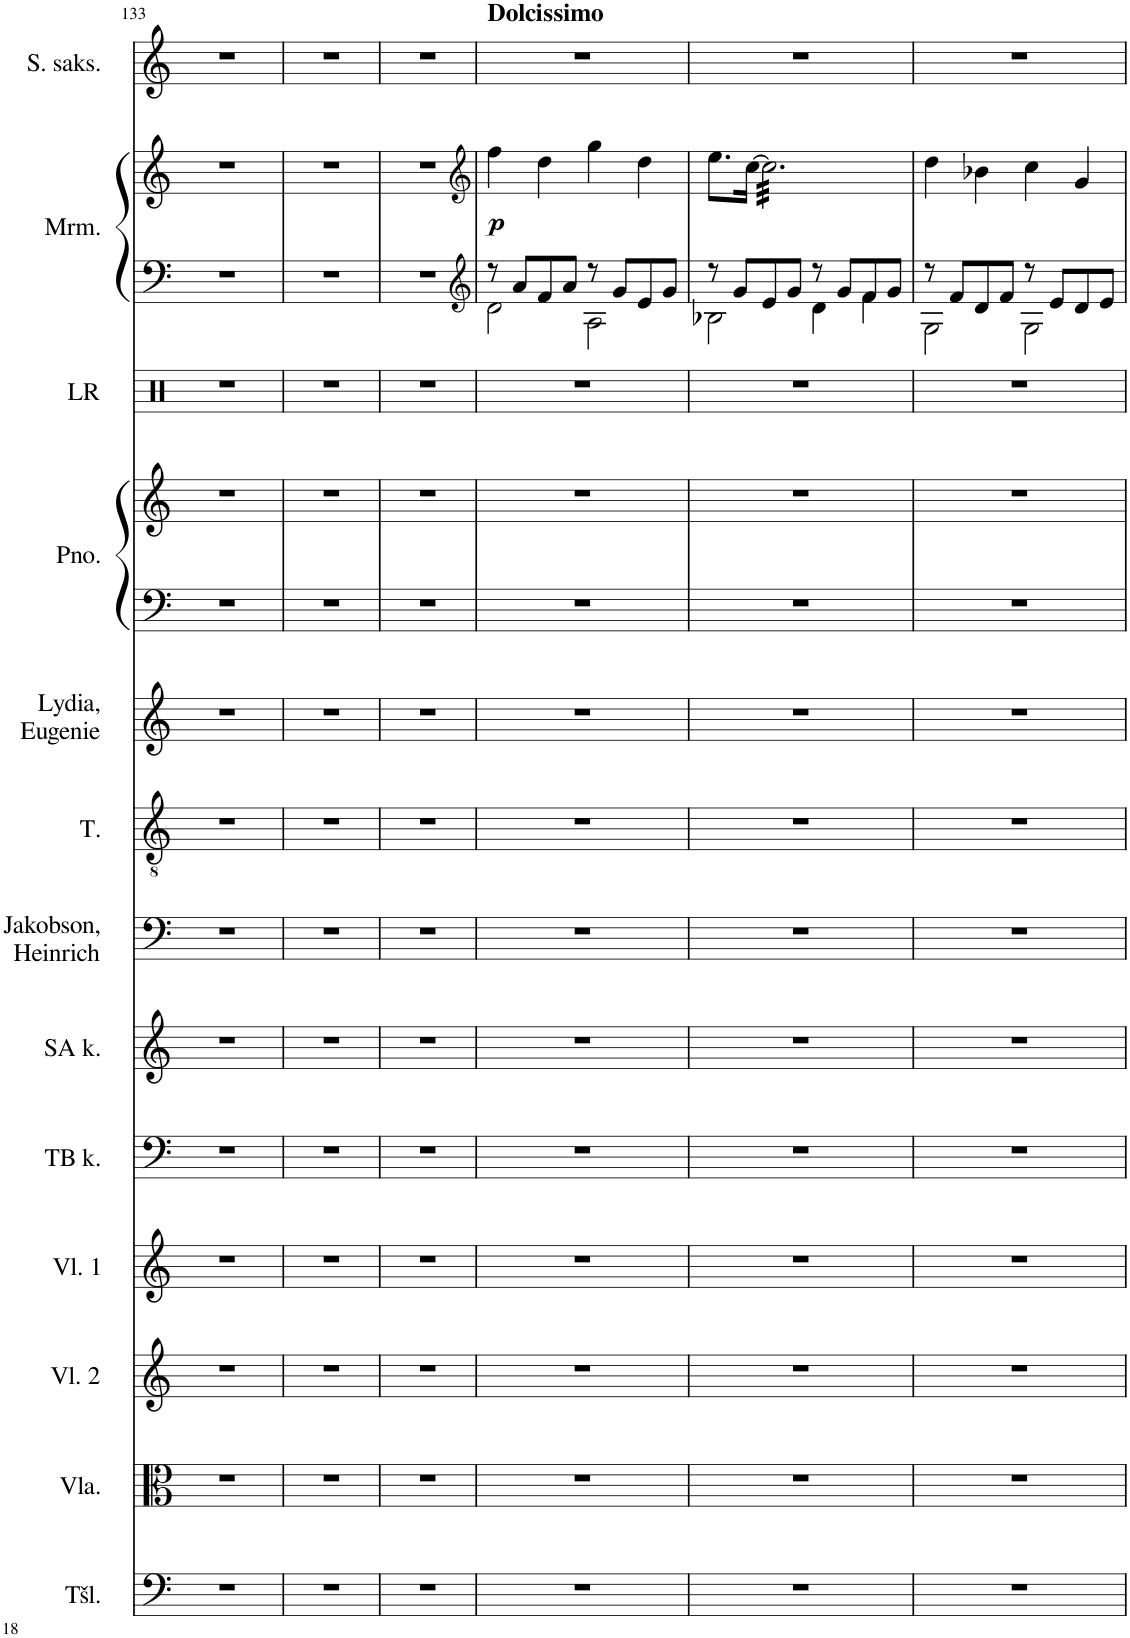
**kern	**kern	**kern	**kern	**kern	**kern	**kern	**kern	**kern	**kern	**kern	**kern	**kern	**kern	**dynam	**kern
*part13	*part12	*part11	*part10	*part9	*part8	*part7	*part6	*part5	*part4	*part4	*part3	*part2	*part2	*part2	*part1
*staff15	*staff14	*staff13	*staff12	*staff11	*staff10	*staff9	*staff8	*staff7	*staff6	*staff5	*staff4	*staff3	*staff2	*staff2/3	*staff1
*I"Tšello	*I"Vioola	*I"Viiul 2	*I"Viiul 1	*I"Koori tenor ja bass	*I"Koori sopran ja alt	*I"Jakobson, Heinrich	*I"Jannsen, Harry	*I"Lydia, Eugenie	*I"Klaver	*	*I"Löökriistad	*I"Marimba	*	*	*I"Sopransaksofon
*I'Tšl.	*I'Vla.	*I'Vl. 2	*I'Vl. 1	*	*	*I'Jakobson, Heinrich	*I'J., H.	*I'Lydia, Eugenie	*	*	*I'LR	*I'Mrm.	*	*	*I'S. saks.
!!LO:PB:g=z
*clefF4	*clefC3	*clefG2	*clefG2	*clefF4	*clefG2	*clefF4	*clefGv2	*clefG2	*clefF4	*clefG2	*clefX	*clefF4	*clefG2	*	*clefG2
*	*	*	*	*	*	*	*	*	*	*	*	*	*	*	*Trd1c2
*k[]	*k[]	*k[]	*k[]	*k[]	*k[]	*k[]	*k[]	*k[]	*k[]	*k[]	*k[]	*k[]	*k[]	*	*k[]
*M4/4	*M4/4	*M4/4	*M4/4	*M4/4	*M4/4	*M4/4	*M4/4	*M4/4	*M4/4	*M4/4	*M4/4	*M4/4	*M4/4	*	*M4/4
=133	=133	=133	=133	=133	=133	=133	=133	=133	=133	=133	=133	=133	=133	=133	=133
1r	1r	1r	1r	1r	1r	1r	1r	1r	1r	1r	1r	1r	1r	.	1r
=134	=134	=134	=134	=134	=134	=134	=134	=134	=134	=134	=134	=134	=134	=134	=134
1r	1r	1r	1r	1r	1r	1r	1r	1r	1r	1r	1r	1r	1r	.	1r
=135	=135	=135	=135	=135	=135	=135	=135	=135	=135	=135	=135	=135	=135	=135	=135
1r	1r	1r	1r	1r	1r	1r	1r	1r	1r	1r	1r	1r	1r	.	1r
=136	=136	=136	=136	=136	=136	=136	=136	=136	=136	=136	=136	=136	=136	=136	=136
*	*	*	*	*	*	*	*	*	*	*	*	*clefG2	*clefG2	*	*
*	*	*	*	*	*	*	*	*	*	*	*	*^	*	*	*
!	!	!	!	!	!	!	!	!	!	!	!	!	!	!	!	!LO:TX:a:B:t=Dolcissimo
!	!	!	!	!	!	!	!	!	!	!	!	!	!	!	!LO:DY:b	!
1r	1r	1r	1r	1r	1r	1r	1r	1r	1r	1r	1r	8r	2d\	4ff\	p	1r
.	.	.	.	.	.	.	.	.	.	.	.	8a/L	.	.	.	.
.	.	.	.	.	.	.	.	.	.	.	.	8f/	.	4dd\	.	.
.	.	.	.	.	.	.	.	.	.	.	.	8a/J	.	.	.	.
.	.	.	.	.	.	.	.	.	.	.	.	8r	2A\	4gg\	.	.
.	.	.	.	.	.	.	.	.	.	.	.	8g/L	.	.	.	.
.	.	.	.	.	.	.	.	.	.	.	.	8e/	.	4dd\	.	.
.	.	.	.	.	.	.	.	.	.	.	.	8g/J	.	.	.	.
=137	=137	=137	=137	=137	=137	=137	=137	=137	=137	=137	=137	=137	=137	=137	=137	=137
1r	1r	1r	1r	1r	1r	1r	1r	1r	1r	1r	1r	8r	2B-X\	8.ee\L	.	1r
.	.	.	.	.	.	.	.	.	.	.	.	8g/L	.	.	.	.
.	.	.	.	.	.	.	.	.	.	.	.	.	.	[16cc\Jk	.	.
*	*	*	*	*	*	*	*	*	*	*	*	*	*	*tremolo	*	*
.	.	.	.	.	.	.	.	.	.	.	.	8e/	.	32cc\]LLL	.	.
.	.	.	.	.	.	.	.	.	.	.	.	.	.	32cc\	.	.
.	.	.	.	.	.	.	.	.	.	.	.	.	.	32cc\	.	.
.	.	.	.	.	.	.	.	.	.	.	.	.	.	32cc\	.	.
.	.	.	.	.	.	.	.	.	.	.	.	8g/J	.	32cc\	.	.
.	.	.	.	.	.	.	.	.	.	.	.	.	.	32cc\	.	.
.	.	.	.	.	.	.	.	.	.	.	.	.	.	32cc\	.	.
.	.	.	.	.	.	.	.	.	.	.	.	.	.	32cc\	.	.
.	.	.	.	.	.	.	.	.	.	.	.	8r	4d\	32cc\	.	.
.	.	.	.	.	.	.	.	.	.	.	.	.	.	32cc\	.	.
.	.	.	.	.	.	.	.	.	.	.	.	.	.	32cc\	.	.
.	.	.	.	.	.	.	.	.	.	.	.	.	.	32cc\	.	.
.	.	.	.	.	.	.	.	.	.	.	.	8g/L	.	32cc\	.	.
.	.	.	.	.	.	.	.	.	.	.	.	.	.	32cc\	.	.
.	.	.	.	.	.	.	.	.	.	.	.	.	.	32cc\	.	.
.	.	.	.	.	.	.	.	.	.	.	.	.	.	32cc\	.	.
.	.	.	.	.	.	.	.	.	.	.	.	8f/	4f\	32cc\	.	.
.	.	.	.	.	.	.	.	.	.	.	.	.	.	32cc\	.	.
.	.	.	.	.	.	.	.	.	.	.	.	.	.	32cc\	.	.
.	.	.	.	.	.	.	.	.	.	.	.	.	.	32cc\	.	.
.	.	.	.	.	.	.	.	.	.	.	.	8g/J	.	32cc\	.	.
.	.	.	.	.	.	.	.	.	.	.	.	.	.	32cc\	.	.
.	.	.	.	.	.	.	.	.	.	.	.	.	.	32cc\	.	.
.	.	.	.	.	.	.	.	.	.	.	.	.	.	32cc\JJJ	.	.
*	*	*	*	*	*	*	*	*	*	*	*	*	*	*Xtremolo	*	*
=138	=138	=138	=138	=138	=138	=138	=138	=138	=138	=138	=138	=138	=138	=138	=138	=138
1r	1r	1r	1r	1r	1r	1r	1r	1r	1r	1r	1r	8r	2G\	4dd\	.	1r
.	.	.	.	.	.	.	.	.	.	.	.	8f/L	.	.	.	.
.	.	.	.	.	.	.	.	.	.	.	.	8d/	.	4b-X\	.	.
.	.	.	.	.	.	.	.	.	.	.	.	8f/J	.	.	.	.
.	.	.	.	.	.	.	.	.	.	.	.	8r	2G\	4cc\	.	.
.	.	.	.	.	.	.	.	.	.	.	.	8e/L	.	.	.	.
.	.	.	.	.	.	.	.	.	.	.	.	8d/	.	4g/	.	.
.	.	.	.	.	.	.	.	.	.	.	.	8e/J	.	.	.	.
*	*	*	*	*	*	*	*	*	*	*	*	*v	*v	*	*	*
=	=	=	=	=	=	=	=	=	=	=	=	=	=	=	=
*-	*-	*-	*-	*-	*-	*-	*-	*-	*-	*-	*-	*-	*-	*-	*-
